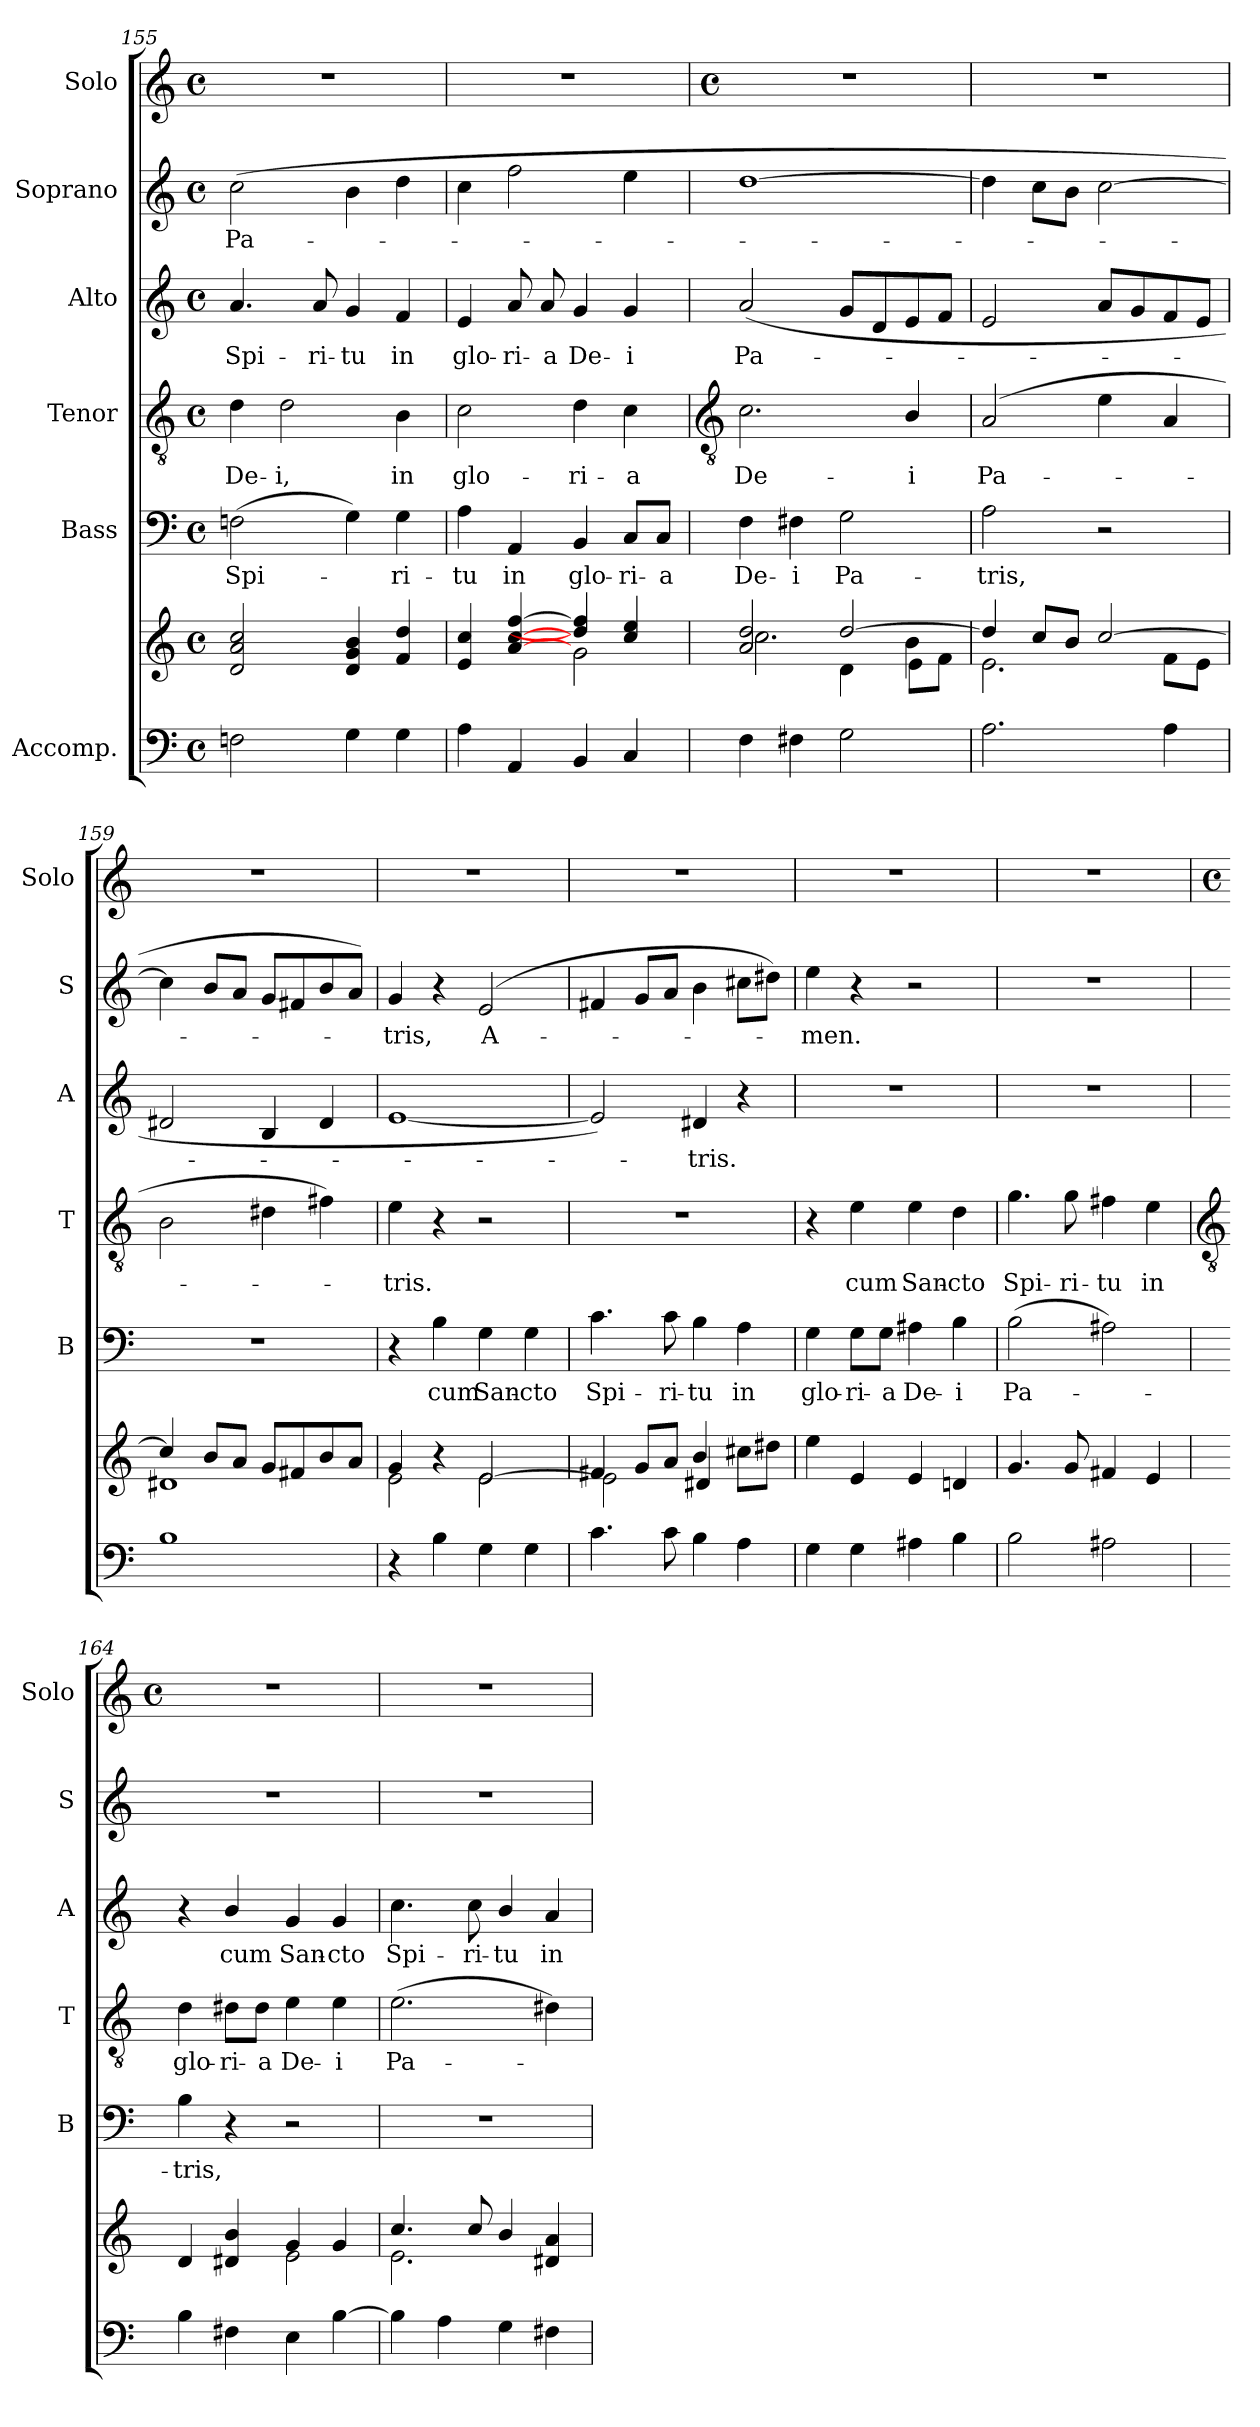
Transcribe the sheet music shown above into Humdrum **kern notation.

**kern	**kern	**kern	**text	**kern	**text	**kern	**text	**kern	**text	**kern
*part6	*part6	*part5	*part5	*part4	*part4	*part3	*part3	*part2	*part2	*part1
*staff7	*staff6	*staff5	*staff5	*staff4	*staff4	*staff3	*staff3	*staff2	*staff2	*staff1
*I"Accomp.	*	*I"Bass	*	*I"Tenor	*	*I"Alto	*	*I"Soprano	*	*I"Solo
*	*	*I'B	*	*I'T	*	*I'A	*	*I'S	*	*I'Solo
*clefF4	*clefG2	*clefF4	*	*clefGv2	*	*clefG2	*	*clefG2	*	*clefG2
*k[]	*k[]	*k[]	*	*k[]	*	*k[]	*	*k[]	*	*k[]
*C:	*C:	*C:	*	*C:	*	*C:	*	*C:	*	*C:
*M4/4	*M4/4	*M4/4	*	*M4/4	*	*M4/4	*	*M4/4	*	*M4/4
*met(c)	*met(c)	*met(c)	*	*met(c)	*	*met(c)	*	*met(c)	*	*met(c)
=155	=155	=155	=155	=155	=155	=155	=155	=155	=155	=155
*	*^	*	*	*	*	*	*	*	*	*
*	*	*^	*	*	*	*	*	*	*	*	*
!	!	!	!	!	!LO:LY:b	!	!LO:LY:b	!	!LO:LY:b	!	!LO:LY:b	!
2Fn	2d 2a 2cc	1ryy	1ryy	(>2Fn	Spi-	4d	De-	4.a	Spi-	(<2cc	Pa-	1r
!	!	!	!	!	!	!	!LO:LY:b	!	!	!	!	!
.	.	.	.	.	.	2d	-i,	.	.	.	.	.
!	!	!	!	!	!	!	!	!	!LO:LY:b	!	!	!
.	.	.	.	.	.	.	.	8a	-ri-	.	.	.
!	!	!	!	!	!	!	!	!	!LO:LY:b	!	!	!
4G	4d 4g 4b	.	.	4G)	.	.	.	4g	-tu	4b	.	.
!	!	!	!	!	!LO:LY:b	!	!LO:LY:b	!	!LO:LY:b	!	!	!
4G	4f 4dd	.	.	4G	ri-	4B	in	4f	in	4dd	.	.
=156	=156	=156	=156	=156	=156	=156	=156	=156	=156	=156	=156	=156
!	!	!	!	!	!LO:LY:b	!	!LO:LY:b	!	!LO:LY:b	!	!	!
4A	4e 4cc	2ryy	1ryy	4A	-tu	2c	glo-	4e	glo-	4cc	.	1r
!	!	!	!	!	!LO:LY:b	!	!	!	!LO:LY:b	!	!	!
4AA	[4a [4cc [4ff	.	.	4AA	in	.	.	8a	-ri-	2ff	.	.
!	!	!	!	!	!	!	!	!	!LO:LY:b	!	!	!
.	.	.	.	.	.	.	.	8a	-a	.	.	.
!	!	!	!	!	!LO:LY:b	!	!LO:LY:b	!	!LO:LY:b	!	!	!
4BB	4dd/] 4ff/]	2g\	.	4BB	glo-	4d	-ri-	4g	De-	.	.	.
!	!	!	!	!	!LO:LY:b	!	!LO:LY:b	!	!LO:LY:b	!	!	!
4C	4cc/ 4ee/	.	.	8C/L	-ri-	4c	-a	4g	-i	4ee	.	.
!	!	!	!	!	!LO:LY:b	!	!	!	!	!	!	!
.	.	.	.	8C/J	-a	.	.	.	.	.	.	.
!!LO:LB:g=z
=157	=157	=157	=157	=157	=157	=157	=157	=157	=157	=157	=157	=157
*	*	*	*	*	*	*clefGv2	*	*	*	*	*	*
*	*	*	*	*	*	*	*	*	*	*	*	*M4/4
*	*	*	*	*	*	*	*	*	*	*	*	*met(c)
!	!	!	!	!	!LO:LY:b	!	!LO:LY:b	!	!LO:LY:b	!	!	!
4F	2a/ 2dd/	2.cc\	2ryy	4F	De-	2.c	De-	(<2a	Pa-	[1dd	.	1r
!	!	!	!	!	!LO:LY:b	!	!	!	!	!	!	!
4F#X	.	.	.	4F#X	-i	.	.	.	.	.	.	.
!	!	!	!	!	!LO:LY:b	!	!	!	!	!	!	!
2G	[2dd/	.	4d\	2G	Pa-	.	.	8gL	.	.	.	.
.	.	.	.	.	.	.	.	8d	.	.	.	.
!	!	!	!	!	!	!	!LO:LY:b	!	!	!	!	!
.	.	4b\	8e\L	.	.	4B/	-i	8e	.	.	.	.
.	.	.	8f\J	.	.	.	.	8fJ	.	.	.	.
=158	=158	=158	=158	=158	=158	=158	=158	=158	=158	=158	=158	=158
!	!	!	!	!	!LO:LY:b	!	!LO:LY:b	!	!	!	!	!
2.A	4dd/]	1ryy	2.e\	2A	-tris,	(>2A	Pa-	2e	.	4dd]	.	1r
.	8cc/L	.	.	.	.	.	.	.	.	8ccL	.	.
.	8b/J	.	.	.	.	.	.	.	.	8bJ	.	.
.	[2cc/	.	.	2r	.	4e	.	8aL	.	[2cc	.	.
.	.	.	.	.	.	.	.	8g	.	.	.	.
4A	.	.	8f\L	.	.	4A	.	8f	.	.	.	.
.	.	.	8e\J	.	.	.	.	8eJ	.	.	.	.
=159	=159	=159	=159	=159	=159	=159	=159	=159	=159	=159	=159	=159
1B	4cc/]	1ryy	1d#X\	1r	.	2B	.	2d#X	.	4cc]	.	1r
.	8b/L	.	.	.	.	.	.	.	.	8bL	.	.
.	8a/J	.	.	.	.	.	.	.	.	8aJ	.	.
.	8g/L	.	.	.	.	4d#X	.	4B	.	8gL	.	.
.	8f#X/	.	.	.	.	.	.	.	.	8f#X	.	.
.	8b/	.	.	.	.	4f#X)	.	4d#	.	8b	.	.
.	8a/J	.	.	.	.	.	.	.	.	8aJ)	.	.
=160	=160	=160	=160	=160	=160	=160	=160	=160	=160	=160	=160	=160
!	!	!	!	!	!	!	!LO:LY:b	!	!	!	!LO:LY:b	!
4r	4g/	1ryy	2e\	4r	.	4e	tris.	[1e	.	4g	tris,	1r
!	!	!	!	!	!LO:LY:b	!	!	!	!	!	!	!
4B	4r	.	.	4B	cum	4r	.	.	.	4r	.	.
!	!	!	!	!	!LO:LY:b	!	!	!	!	!	!LO:LY:b	!
4G	2e/	.	[2e\	4G	San-	2r	.	.	.	(>2e	A-	.
!	!	!	!	!	!LO:LY:b	!	!	!	!	!	!	!
4G	.	.	.	4G	-cto	.	.	.	.	.	.	.
=161	=161	=161	=161	=161	=161	=161	=161	=161	=161	=161	=161	=161
!	!	!	!	!	!LO:LY:b	!	!	!	!	!	!	!
4.c	4f#X/	2e\]	1ryy	4.c	Spi-	1r	.	2e])	.	4f#X	.	1r
.	8g/L	.	.	.	.	.	.	.	.	8gL	.	.
!	!	!	!	!	!LO:LY:b	!	!	!	!	!	!	!
8c	8a/J	.	.	8c	-ri-	.	.	.	.	8aJ	.	.
!	!	!	!	!	!LO:LY:b	!	!	!	!LO:LY:b	!	!	!
4B	4b/	4d#X/	.	4B	-tu	.	.	4d#X	tris.	4b	.	.
!	!	!	!	!	!LO:LY:b	!	!	!	!	!	!	!
4A	8cc#X\L	4ryy	.	4A	in	.	.	4r	.	8cc#XL	.	.
.	8dd#X\J	.	.	.	.	.	.	.	.	8dd#XJ)	.	.
=162	=162	=162	=162	=162	=162	=162	=162	=162	=162	=162	=162	=162
!	!	!	!	!	!LO:LY:b	!	!	!	!	!	!LO:LY:b	!
4G	4ee\	1ryy	1ryy	4G	glo-	4r	.	1r	.	4ee	men.	1r
!	!	!	!	!	!LO:LY:b	!	!LO:LY:b	!	!	!	!	!
4G	4e/	.	.	8G\L	-ri-	4e	cum	.	.	4r	.	.
!	!	!	!	!	!LO:LY:b	!	!	!	!	!	!	!
.	.	.	.	8G\J	-a	.	.	.	.	.	.	.
!	!	!	!	!	!LO:LY:b	!	!LO:LY:b	!	!	!	!	!
4A#X	4e/	.	.	4A#X	De-	4e	San-	.	.	2r	.	.
!	!	!	!	!	!LO:LY:b	!	!LO:LY:b	!	!	!	!	!
4B	4dn/	.	.	4B	-i	4d	-cto	.	.	.	.	.
=163	=163	=163	=163	=163	=163	=163	=163	=163	=163	=163	=163	=163
!	!	!	!	!	!LO:LY:b	!	!LO:LY:b	!	!	!	!	!
2B	4.g/	1ryy	1ryy	(>2B	Pa-	4.g	Spi-	1r	.	1r	.	1r
!	!	!	!	!	!	!	!LO:LY:b	!	!	!	!	!
.	8g/	.	.	.	.	8g	-ri-	.	.	.	.	.
!	!	!	!	!	!	!	!LO:LY:b	!	!	!	!	!
2A#X	4f#X/	.	.	2A#X)	.	4f#X	-tu	.	.	.	.	.
!	!	!	!	!	!	!	!LO:LY:b	!	!	!	!	!
.	4e/	.	.	.	.	4e	in	.	.	.	.	.
!!LO:LB:g=z
=164	=164	=164	=164	=164	=164	=164	=164	=164	=164	=164	=164	=164
*	*	*	*	*	*	*clefGv2	*	*	*	*	*	*
*	*	*	*	*	*	*	*	*	*	*	*	*M4/4
*	*	*	*	*	*	*	*	*	*	*	*	*met(c)
!	!	!	!	!	!LO:LY:b	!	!LO:LY:b	!	!	!	!	!
4B	4d/	2ryy	1ryy	4B	tris,	4d	glo-	4r	.	1r	.	1r
!	!	!	!	!	!	!	!LO:LY:b	!	!LO:LY:b	!	!	!
4F#X	4d#X/ 4b/	.	.	4r	.	8d#X\L	-ri-	4b/	cum	.	.	.
!	!	!	!	!	!	!	!LO:LY:b	!	!	!	!	!
.	.	.	.	.	.	8d#\J	-a	.	.	.	.	.
!	!	!	!	!	!	!	!LO:LY:b	!	!LO:LY:b	!	!	!
4E	4g/	2e\	.	2r	.	4e	De-	4g	San-	.	.	.
!	!	!	!	!	!	!	!LO:LY:b	!	!LO:LY:b	!	!	!
[4B	4g/	.	.	.	.	4e	-i	4g	-cto	.	.	.
=165	=165	=165	=165	=165	=165	=165	=165	=165	=165	=165	=165	=165
!	!	!	!	!	!	!	!LO:LY:b	!	!LO:LY:b	!	!	!
4B]	4.cc/	2.e\	1ryy	1r	.	(>2.e	Pa-	4.cc	Spi-	1r	.	1r
4A	.	.	.	.	.	.	.	.	.	.	.	.
!	!	!	!	!	!	!	!	!	!LO:LY:b	!	!	!
.	8cc/	.	.	.	.	.	.	8cc	-ri-	.	.	.
!	!	!	!	!	!	!	!	!	!LO:LY:b	!	!	!
4G	4b/	.	.	.	.	.	.	4b/	-tu	.	.	.
!	!	!	!	!	!	!	!	!	!LO:LY:b	!	!	!
4F#X	4d#X/ 4a/	4ryy	.	.	.	4d#X)	.	4a	in	.	.	.
*	*v	*v	*v	*	*	*	*	*	*	*	*	*
=	=	=	=	=	=	=	=	=	=	=
*-	*-	*-	*-	*-	*-	*-	*-	*-	*-	*-
